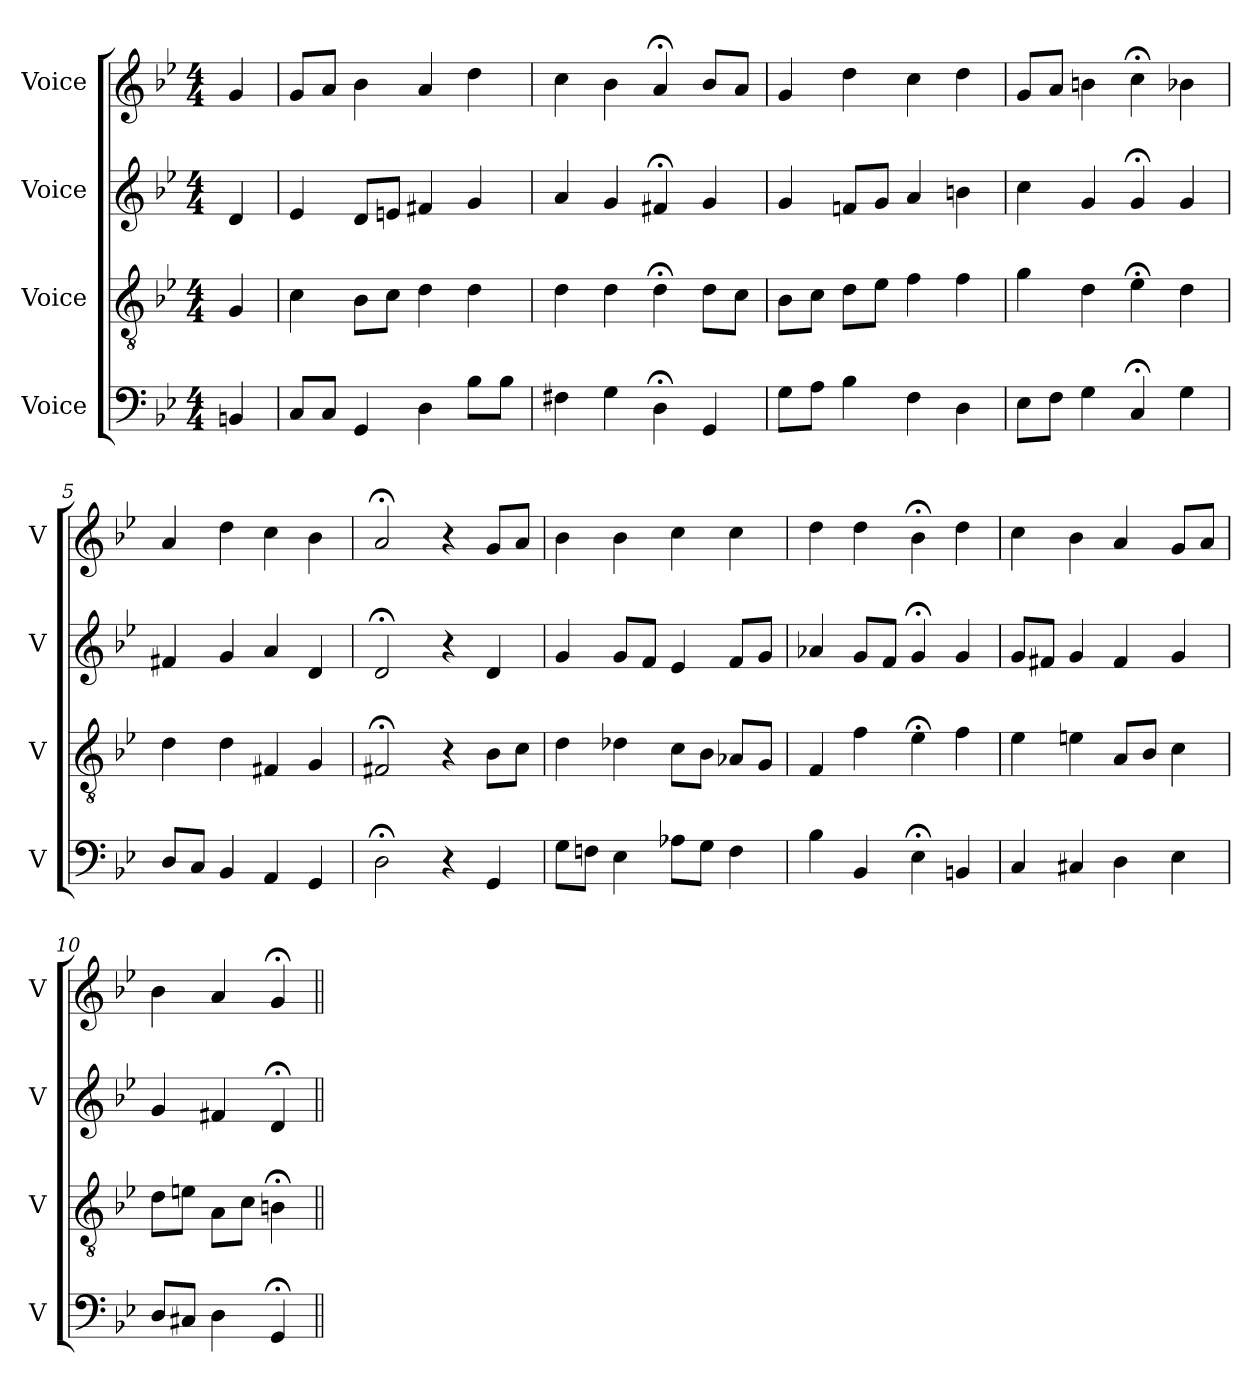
**kern	**kern	**kern	**kern
*part4	*part3	*part2	*part1
*staff4	*staff3	*staff2	*staff1
*I"Voice	*I"Voice	*I"Voice	*I"Voice
*I'V	*I'V	*I'V	*I'V
*clefF4	*clefGv2	*clefG2	*clefG2
*k[b-e-]	*k[b-e-]	*k[b-e-]	*k[b-e-]
*M4/4	*M4/4	*M4/4	*M4/4
=	=	=	=
4BBn/	4G/	4d/	4g/
=1	=1	=1	=1
8C/L	4c\	4e-/	8g/L
8C/J	.	.	8a/J
4GG/	8B-\L	8d/L	4b-\
.	8c\J	8en/J	.
4D\	4d\	4f#X/	4a/
8B-\L	4d\	4g/	4dd\
8B-\J	.	.	.
=2	=2	=2	=2
4F#X\	4d\	4a/	4cc\
4G\	4d\	4g/	4b-\
4D;<\	4d;<\	4f#X;</	4a;</
4GG/	8d\L	4g/	8b-/L
.	8c\J	.	8a/J
=3	=3	=3	=3
8G\L	8B-\L	4g/	4g/
8A\J	8c\J	.	.
4B-\	8d\L	8fn/L	4dd\
.	8e-\J	8g/J	.
4F\	4f\	4a/	4cc\
4D\	4f\	4bn\	4dd\
=4	=4	=4	=4
8E-\L	4g\	4cc\	8g/L
8F\J	.	.	8a/J
4G\	4d\	4g/	4bn\
4C;</	4e-;<\	4g;</	4cc;<\
4G\	4d\	4g/	4b-X\
=5	=5	=5	=5
8D/L	4d\	4f#X/	4a/
8C/J	.	.	.
4BB-/	4d\	4g/	4dd\
4AA/	4F#X/	4a/	4cc\
4GG/	4G/	4d/	4b-\
=6	=6	=6	=6
2D;<\	2F#X;</	2d;</	2a;</
4r	4r	4r	4r
4GG/	8B-\L	4d/	8g/L
.	8c\J	.	8a/J
!!LO:LB:g=z
=7	=7	=7	=7
8G\L	4d\	4g/	4b-\
8Fn\J	.	.	.
4E-\	4d-X\	8g/L	4b-\
.	.	8f/J	.
8A-X\L	8c\L	4e-/	4cc\
8G\J	8B-\J	.	.
4F\	8A-X/L	8f/L	4cc\
.	8G/J	8g/J	.
=8	=8	=8	=8
4B-\	4F/	4a-X/	4dd\
4BB-/	4f\	8g/L	4dd\
.	.	8f/J	.
4E-;<\	4e-;<\	4g;</	4b-;<\
4BBn/	4f\	4g/	4dd\
=9	=9	=9	=9
4C/	4e-\	8g/L	4cc\
.	.	8f#X/J	.
4C#X/	4en\	4g/	4b-\
4D\	8A/L	4f#/	4a/
.	8B-/J	.	.
4E-\	4c\	4g/	8g/L
.	.	.	8a/J
=10	=10	=10	=10
8D/L	8d\L	4g/	4b-\
8C#X/J	8en\J	.	.
4D\	8A\L	4f#X/	4a/
.	8c\J	.	.
4GG;</	4Bn;<\	4d;</	4g;</
=||	=||	=||	=||
*-	*-	*-	*-
